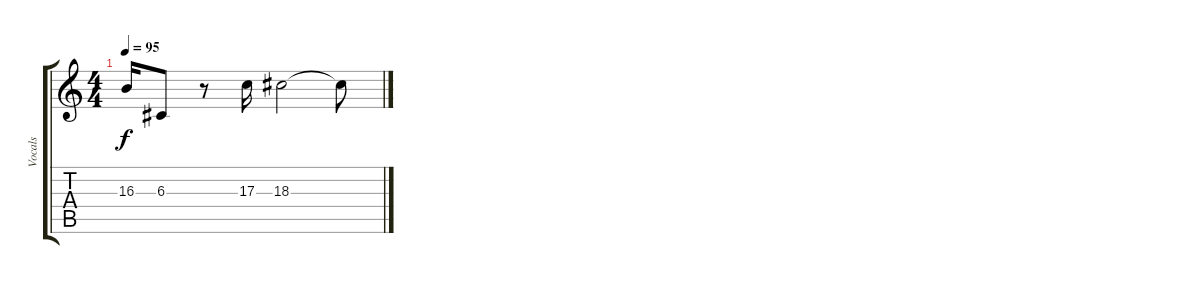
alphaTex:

\track ("Vocals" "Vocals") {instrument flute}
\staff {score tabs}
\tuning (E4 B3 G3 D3 A2 E2) {hide}
\ts (4 4)
\tempo 95
\clef g2
\ks c
16.3{t}.16{dy f} 6.3.8 r.8 17.3.16 18.3.2 18.3{t}.8
